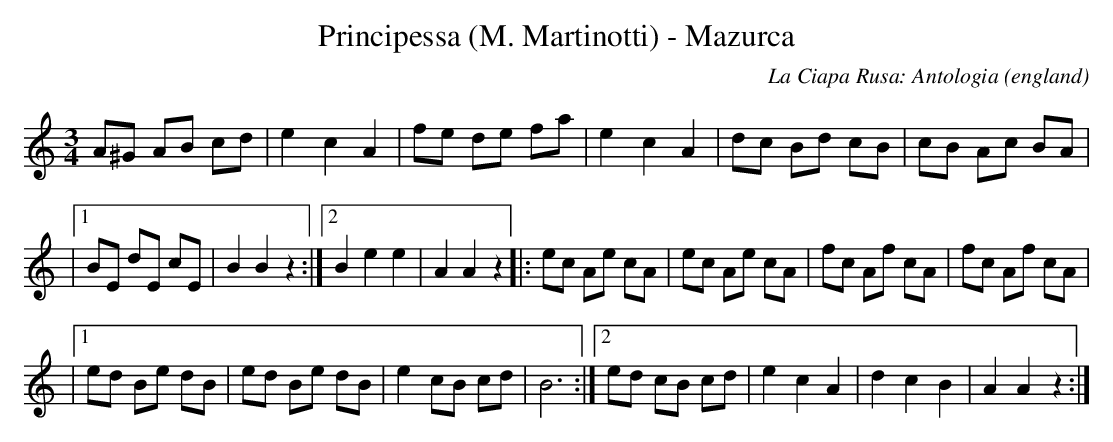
X:1
T:Principessa (M. Martinotti) - Mazurca
O:england
C:La Ciapa Rusa: Antologia
M:3/4
L:1/8
K:C
A^G AB cd|e2c2A2|fe de fa|e2c2A2|\
dc Bd cB|cB Ac BA|
|1BE dE cE|B2B2z2:|2 B2e2e2|A2A2z2\
|:ec Ae cA|ec Ae cA|fc Af cA|fc Af cA|
|1ed Be dB|ed Be dB|e2 cB cd|B6:|2 ed cB cd|\
e2c2A2|d2c2B2|A2A2z2:|
